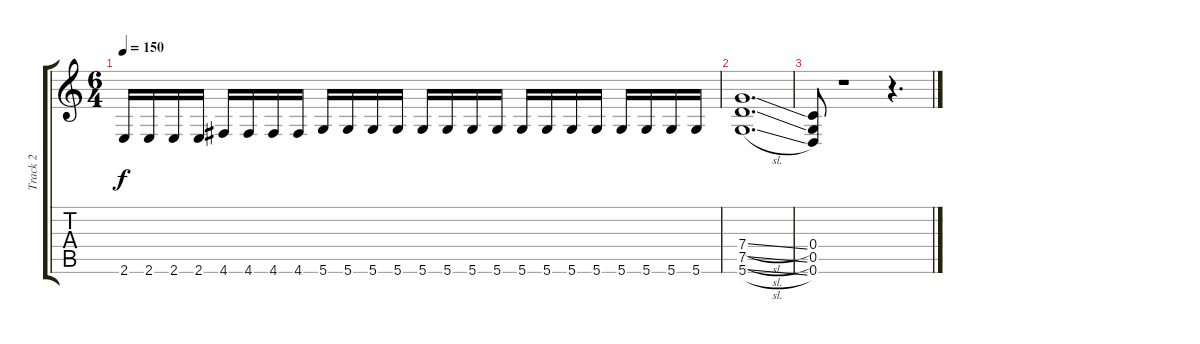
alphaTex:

\track ("Track 2" "Track 2") {instrument distortionguitar}
\staff {score tabs}
\tuning (D4 A3 F3 C3 G2 D2) {hide}
\ts (6 4)
\tempo 150
\clef g2
\ks c
2.6.16{dy f} 2.6.16 2.6.16 2.6.16 4.6.16 4.6.16 4.6.16 4.6.16 5.6.16 5.6.16 5.6.16 5.6.16 5.6.16 5.6.16 5.6.16 5.6.16 5.6.16 5.6.16 5.6.16 5.6.16 5.6.16 5.6.16 5.6.16 5.6.16 |
(7.4{sl} 7.5{sl} 5.6{sl}).1{d} |
(0.4 0.5 0.6).8 r.1 r.4{d}
